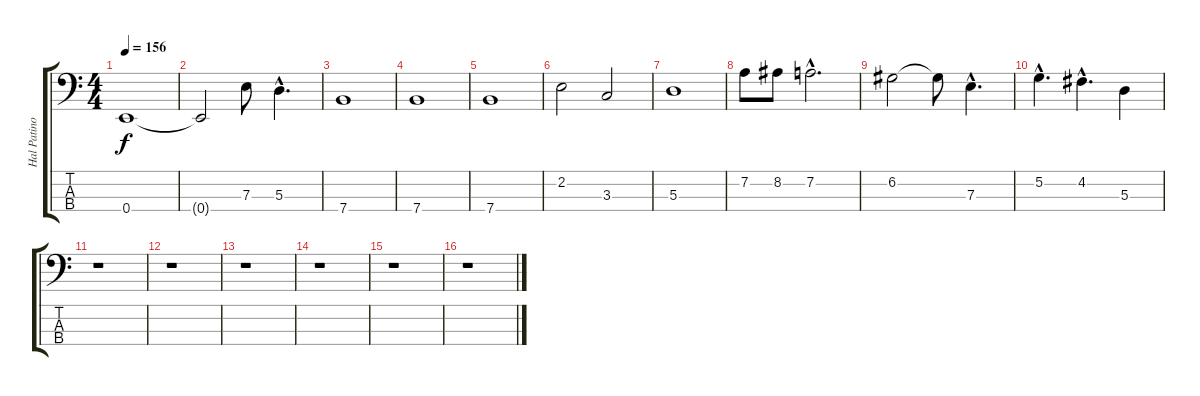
\track ("Hal Patino" "Hal Patino") {instrument electricbassfinger}
\staff {score tabs}
\tuning (G2 D2 A1 E1) {hide}
\ts (4 4)
\tempo 156
\clef f4
\ks c
0.4.1{dy f} |
0.4{t}.2 7.3.8 5.3{hac}.4{d} |
7.4.1 |
7.4.1 |
7.4.1 |
2.2.2 3.3.2 |
5.3.1 |
7.2.8 8.2.8 7.2{hac}.2{d} |
6.2.2 6.2{t}.8 7.3{hac}.4{d} |
5.2{hac}.4{d} 4.2{hac}.4{d} 5.3.4 |
r.1 |
r.1 |
r.1 |
r.1 |
r.1 |
r.1
